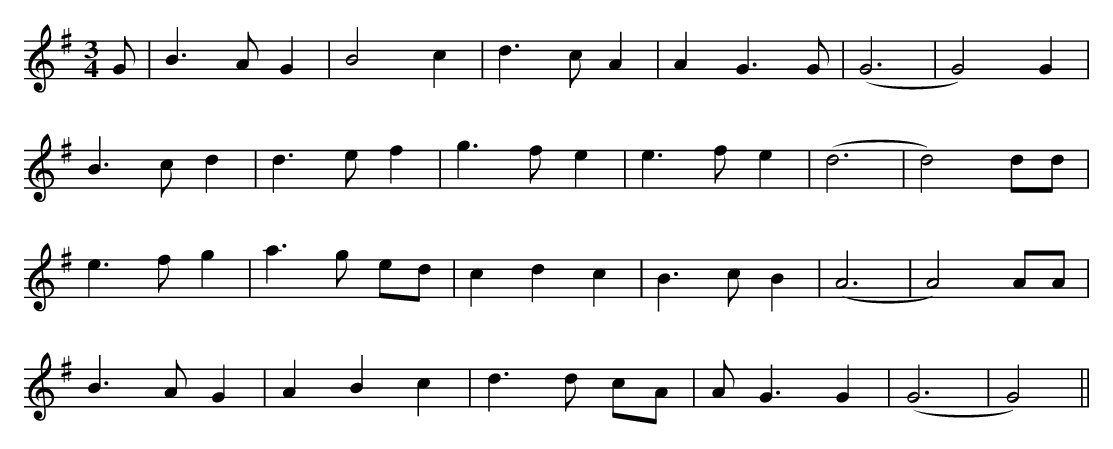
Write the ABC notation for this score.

X:1
M:3/4
K:G
G|B2>A2 G2|B4 c2|d2>c2 A2|A2 G2>G2|(G6|G4) G2|
B2>c2 d2|d2>e2 f2|g2>f2 e2|e2>f2 e2|(d6|d4) dd|
e2>f2 g2|a2>g2 ed|c2 d2 c2|B2>c2 B2|(A6|A4) AA|
B2>A2 G2|A2 B2 c2|d2>d2 cA|A2<G2 G2|(G6|G4)||
